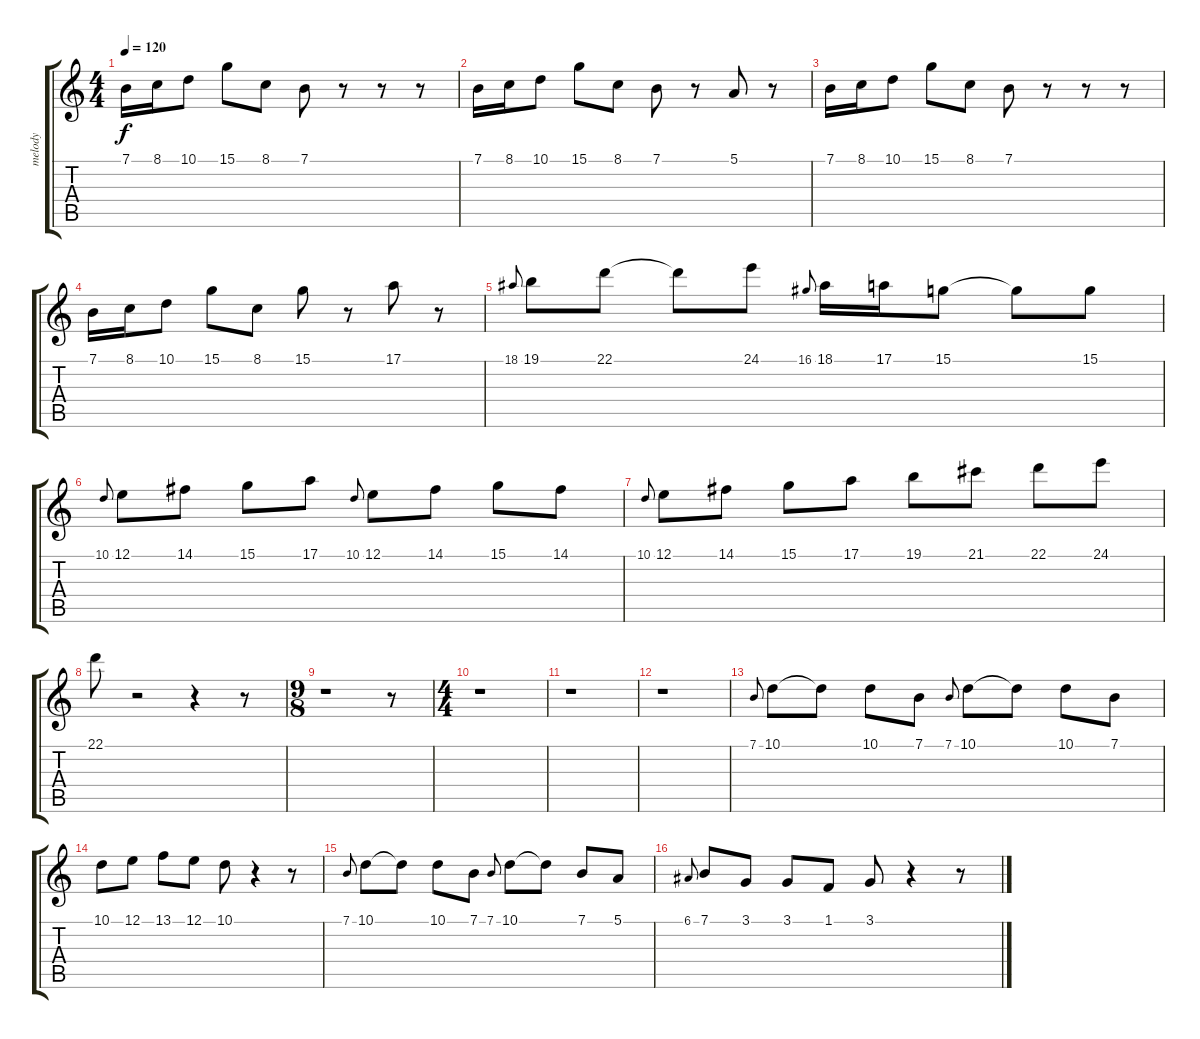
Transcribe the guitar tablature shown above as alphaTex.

\track ("melody" "melody") {instrument xylophone}
\staff {score tabs}
\tuning (E4 B3 G3 D3 A2 E2) {hide}
\ts (4 4)
\tempo 120
\clef g2
\ks c
7.1.16{dy f} 8.1.16 10.1.8 15.1.8 8.1.8 7.1.8 r.8 r.8 r.8 |
7.1.16 8.1.16 10.1.8 15.1.8 8.1.8 7.1.8 r.8 5.1.8 r.8 |
7.1.16 8.1.16 10.1.8 15.1.8 8.1.8 7.1.8 r.8 r.8 r.8 |
7.1.16 8.1.16 10.1.8 15.1.8 8.1.8 15.1.8 r.8 17.1.8 r.8 |
18.1.8{gr onbeat} 19.1.8 22.1.8 22.1{t}.8 24.1.8 16.1.8{gr onbeat} 18.1.16 17.1.16 15.1.8 15.1{t}.8 15.1.8 |
10.1.8{gr onbeat} 12.1.8 14.1.8 15.1.8 17.1.8 10.1.8{gr onbeat} 12.1.8 14.1.8 15.1.8 14.1.8 |
10.1.8{gr onbeat} 12.1.8 14.1.8 15.1.8 17.1.8 19.1.8 21.1.8 22.1.8 24.1.8 |
22.1.8 r.2 r.4 r.8 |
\ts (9 8)
r.1 r.8 |
\ts (4 4)
r.1 |
r.1 |
r.1 |
7.1.8{gr onbeat} 10.1.8 10.1{t}.8 10.1.8 7.1.8 7.1.8{gr onbeat} 10.1.8 10.1{t}.8 10.1.8 7.1.8 |
10.1.8 12.1.8 13.1.8 12.1.8 10.1.8 r.4 r.8 |
7.1.8{gr onbeat} 10.1.8 10.1{t}.8 10.1.8 7.1.8 7.1.8{gr onbeat} 10.1.8 10.1{t}.8 7.1.8 5.1.8 |
6.1.8{gr onbeat} 7.1.8 3.1.8 3.1.8 1.1.8 3.1.8 r.4 r.8
